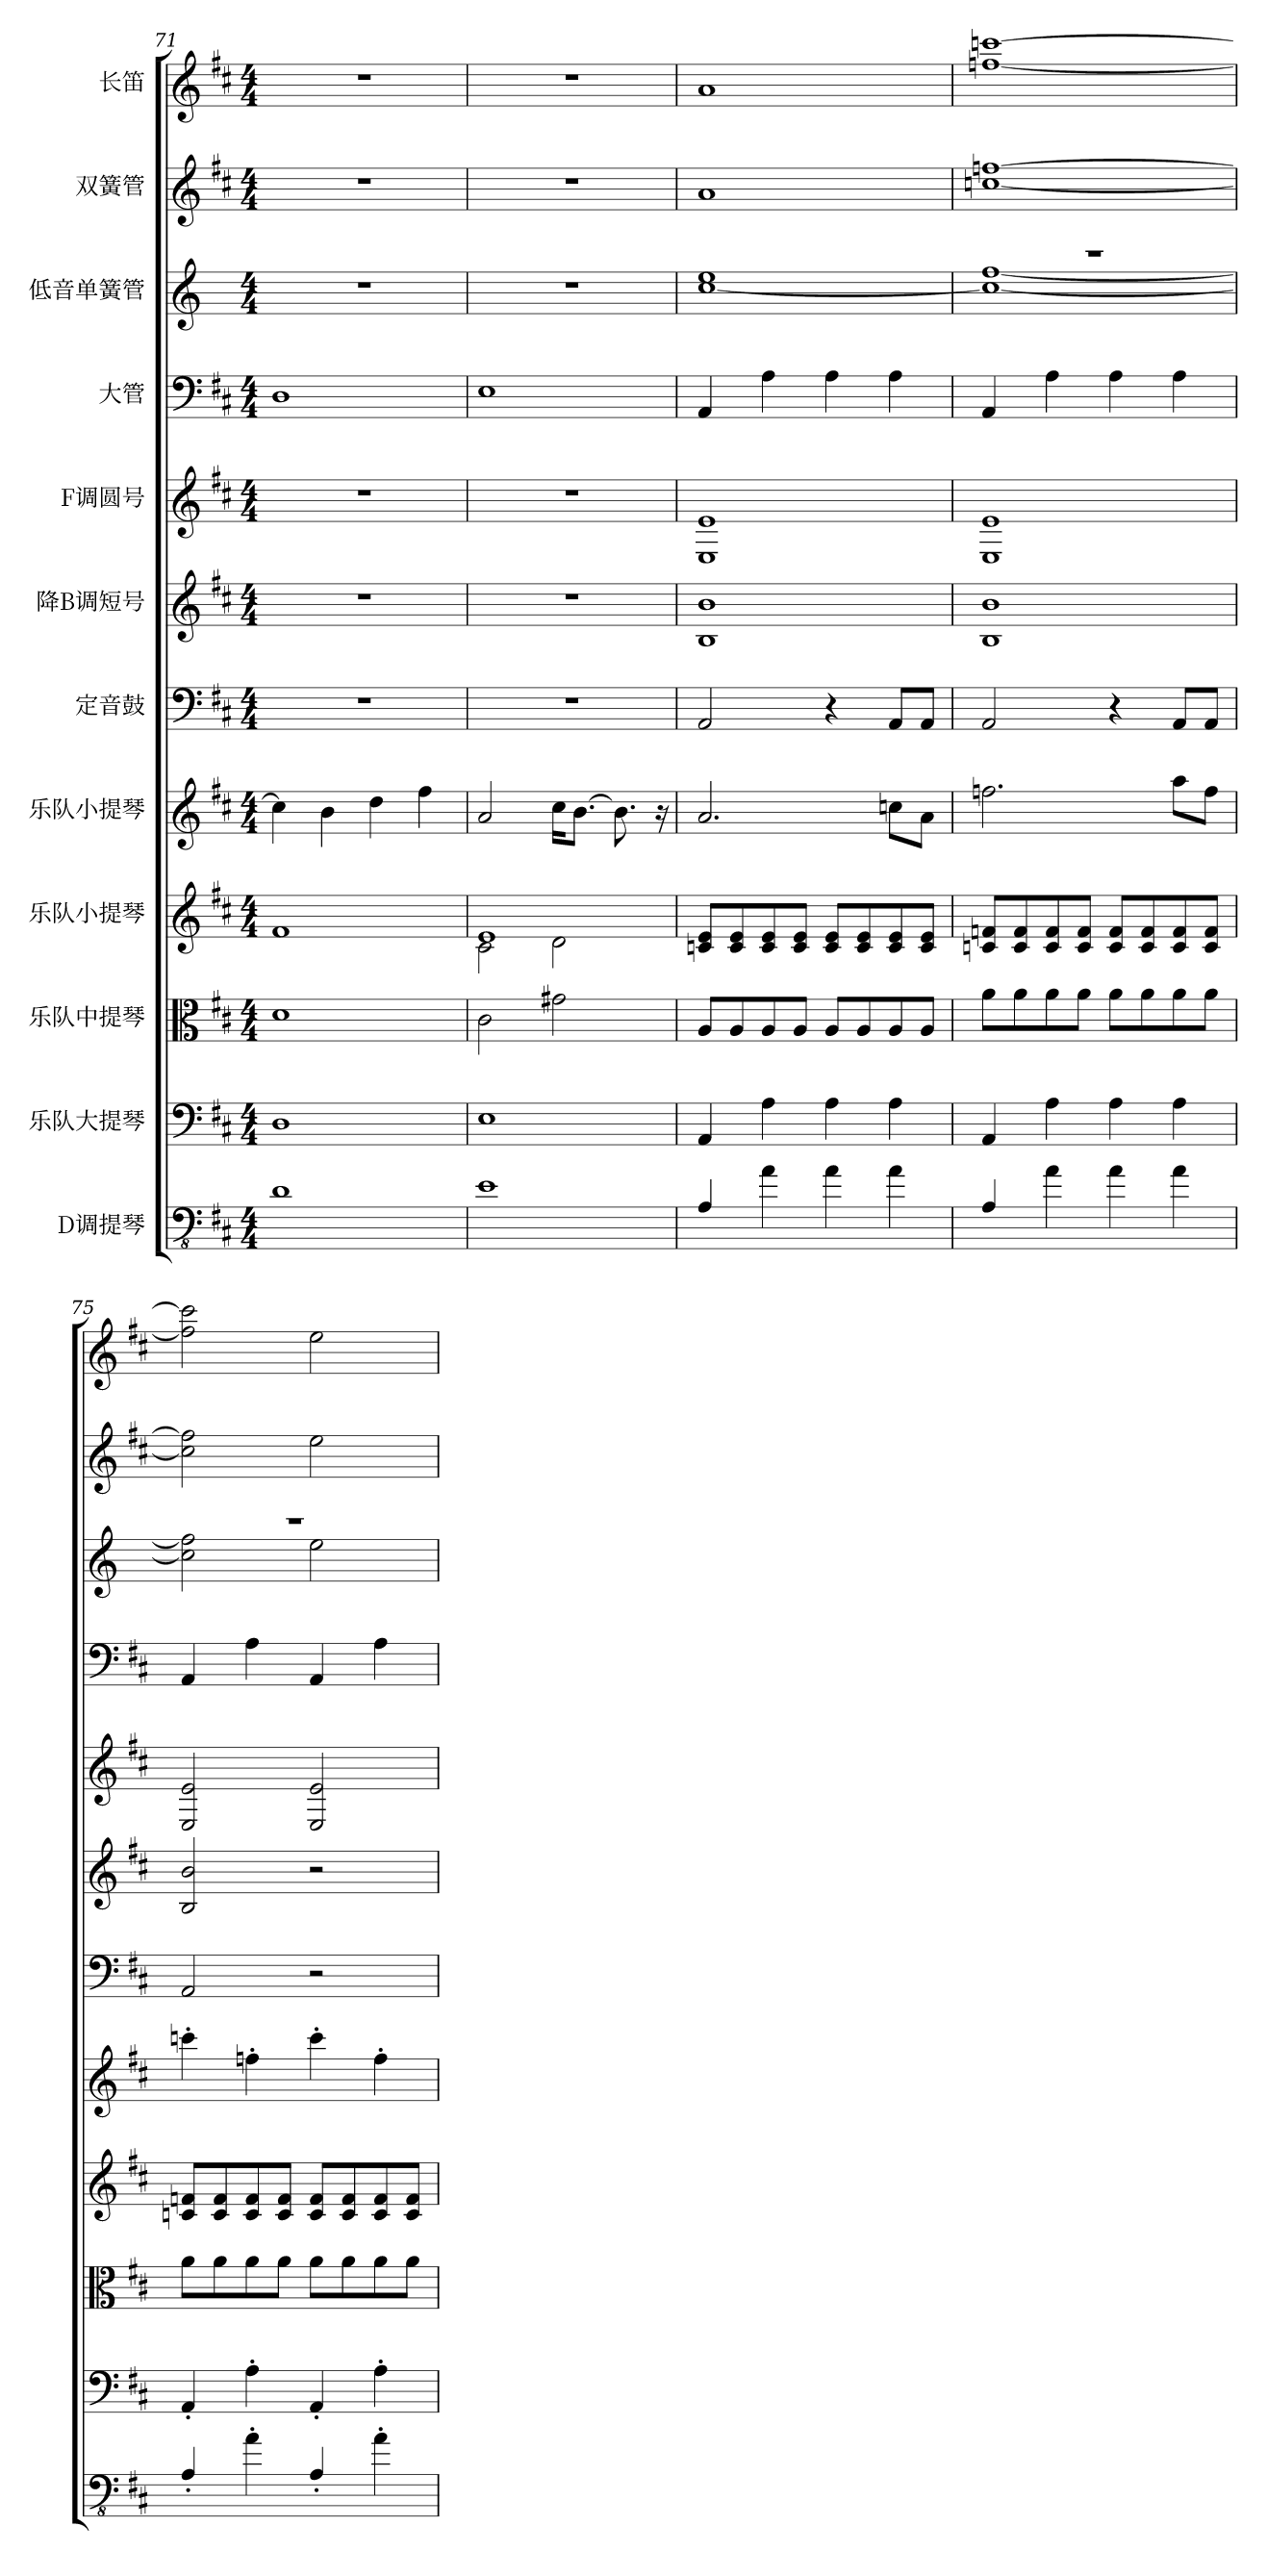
**kern	**kern	**kern	**kern	**kern	**kern	**kern	**kern	**kern	**kern	**kern	**kern
*part12	*part11	*part10	*part9	*part8	*part7	*part6	*part5	*part4	*part3	*part2	*part1
*staff12	*staff11	*staff10	*staff9	*staff8	*staff7	*staff6	*staff5	*staff4	*staff3	*staff2	*staff1
*I"D调提琴	*I"乐队大提琴	*I"乐队中提琴	*I"乐队小提琴	*I"乐队小提琴	*I"定音鼓	*I"降B调短号	*I"F调圆号	*I"大管	*I"低音单簧管	*I"双簧管	*I"长笛
*clefFv4	*clefF4	*clefC3	*clefG2	*clefG2	*clefF4	*clefG2	*clefG2	*clefF4	*clefG2	*clefG2	*clefG2
*ITrd7c12	*	*	*	*	*	*ITrd1c2	*ITrd4c7	*	*ITrd8c14	*	*
*k[f#c#]	*k[f#c#]	*k[f#c#]	*k[f#c#]	*k[f#c#]	*k[f#c#]	*k[]	*k[f#]	*k[f#c#]	*k[]	*k[f#c#]	*k[f#c#]
*M4/4	*M4/4	*M4/4	*M4/4	*M4/4	*M4/4	*M4/4	*M4/4	*M4/4	*M4/4	*M4/4	*M4/4
=71	=71	=71	=71	=71	=71	=71	=71	=71	=71	=71	=71
1DD	1D	1d	1f#	4cc#\]	1r	1r	1r	1D	1r	1r	1r
.	.	.	.	4b\	.	.	.	.	.	.	.
.	.	.	.	4dd\	.	.	.	.	.	.	.
.	.	.	.	4ff#\	.	.	.	.	.	.	.
=72	=72	=72	=72	=72	=72	=72	=72	=72	=72	=72	=72
*	*	*	*^	*	*	*	*	*	*	*	*
1EE	1E	2c#\	1e	2c#\	2a/	1r	1r	1r	1E	1r	1r	1r
.	.	2g#X\	.	2d\	16cc#\KL	.	.	.	.	.	.	.
.	.	.	.	.	[8.b\J	.	.	.	.	.	.	.
.	.	.	.	.	8.b\]	.	.	.	.	.	.	.
.	.	.	.	.	16r	.	.	.	.	.	.	.
*	*	*	*v	*v	*	*	*	*	*	*	*	*
=73	=73	=73	=73	=73	=73	=73	=73	=73	=73	=73	=73
*	*	*	*	*	*	*	*	*	*	*	*MM272
*	*	*	*	*	*	*	*	*	*^	*	*
4AAA/	4AA/	8A/L	8cn/ 8e/L	2.a/	2AA/	1A 1a	1AA 1A	4AA/	1e	[1c	1a	1a
.	.	8A/	8c/ 8e/	.	.	.	.	.	.	.	.	.
4AA\	4A\	8A/	8c/ 8e/	.	.	.	.	4A\	.	.	.	.
.	.	8A/J	8c/ 8e/J	.	.	.	.	.	.	.	.	.
4AA\	4A\	8A/L	8c/ 8e/L	.	4r	.	.	4A\	.	.	.	.
.	.	8A/	8c/ 8e/	.	.	.	.	.	.	.	.	.
4AA\	4A\	8A/	8c/ 8e/	8ccn\L	8AA/L	.	.	4A\	.	.	.	.
.	.	8A/J	8c/ 8e/J	8a\J	8AA/J	.	.	.	.	.	.	.
=74	=74	=74	=74	=74	=74	=74	=74	=74	=74	=74	=74	=74
4AAA/	4AA/	8a\L	8cn/ 8fn/L	2.ffn\	2AA/	1A 1a	1AA 1A	4AA/	1r	1c_ [1f	[1ccn [1ffn	[1ffn [1cccn
.	.	8a\	8c/ 8f/	.	.	.	.	.	.	.	.	.
4AA\	4A\	8a\	8c/ 8f/	.	.	.	.	4A\	.	.	.	.
.	.	8a\J	8c/ 8f/J	.	.	.	.	.	.	.	.	.
4AA\	4A\	8a\L	8c/ 8f/L	.	4r	.	.	4A\	.	.	.	.
.	.	8a\	8c/ 8f/	.	.	.	.	.	.	.	.	.
4AA\	4A\	8a\	8c/ 8f/	8aa\L	8AA/L	.	.	4A\	.	.	.	.
.	.	8a\J	8c/ 8f/J	8ff\J	8AA/J	.	.	.	.	.	.	.
!!LO:PB:g=z
=75	=75	=75	=75	=75	=75	=75	=75	=75	=75	=75	=75	=75
4AAA'/	4AA'/	8a\L	8cn/ 8fn/L	4cccn'\	2AA/	2A/ 2a/	2AA/ 2A/	4AA/	1r	2c\] 2f\]	2cc\] 2ff\]	2ff\] 2ccc\]
.	.	8a\	8c/ 8f/	.	.	.	.	.	.	.	.	.
4AA'\	4A'\	8a\	8c/ 8f/	4ffn'\	.	.	.	4A\	.	.	.	.
.	.	8a\J	8c/ 8f/J	.	.	.	.	.	.	.	.	.
4AAA'/	4AA'/	8a\L	8c/ 8f/L	4ccc'\	2r	2r	2AA/ 2A/	4AA/	.	2e\	2ee\	2ee\
.	.	8a\	8c/ 8f/	.	.	.	.	.	.	.	.	.
4AA'\	4A'\	8a\	8c/ 8f/	4ff'\	.	.	.	4A\	.	.	.	.
.	.	8a\J	8c/ 8f/J	.	.	.	.	.	.	.	.	.
*	*	*	*	*	*	*	*	*	*v	*v	*	*
=	=	=	=	=	=	=	=	=	=	=	=
*-	*-	*-	*-	*-	*-	*-	*-	*-	*-	*-	*-
